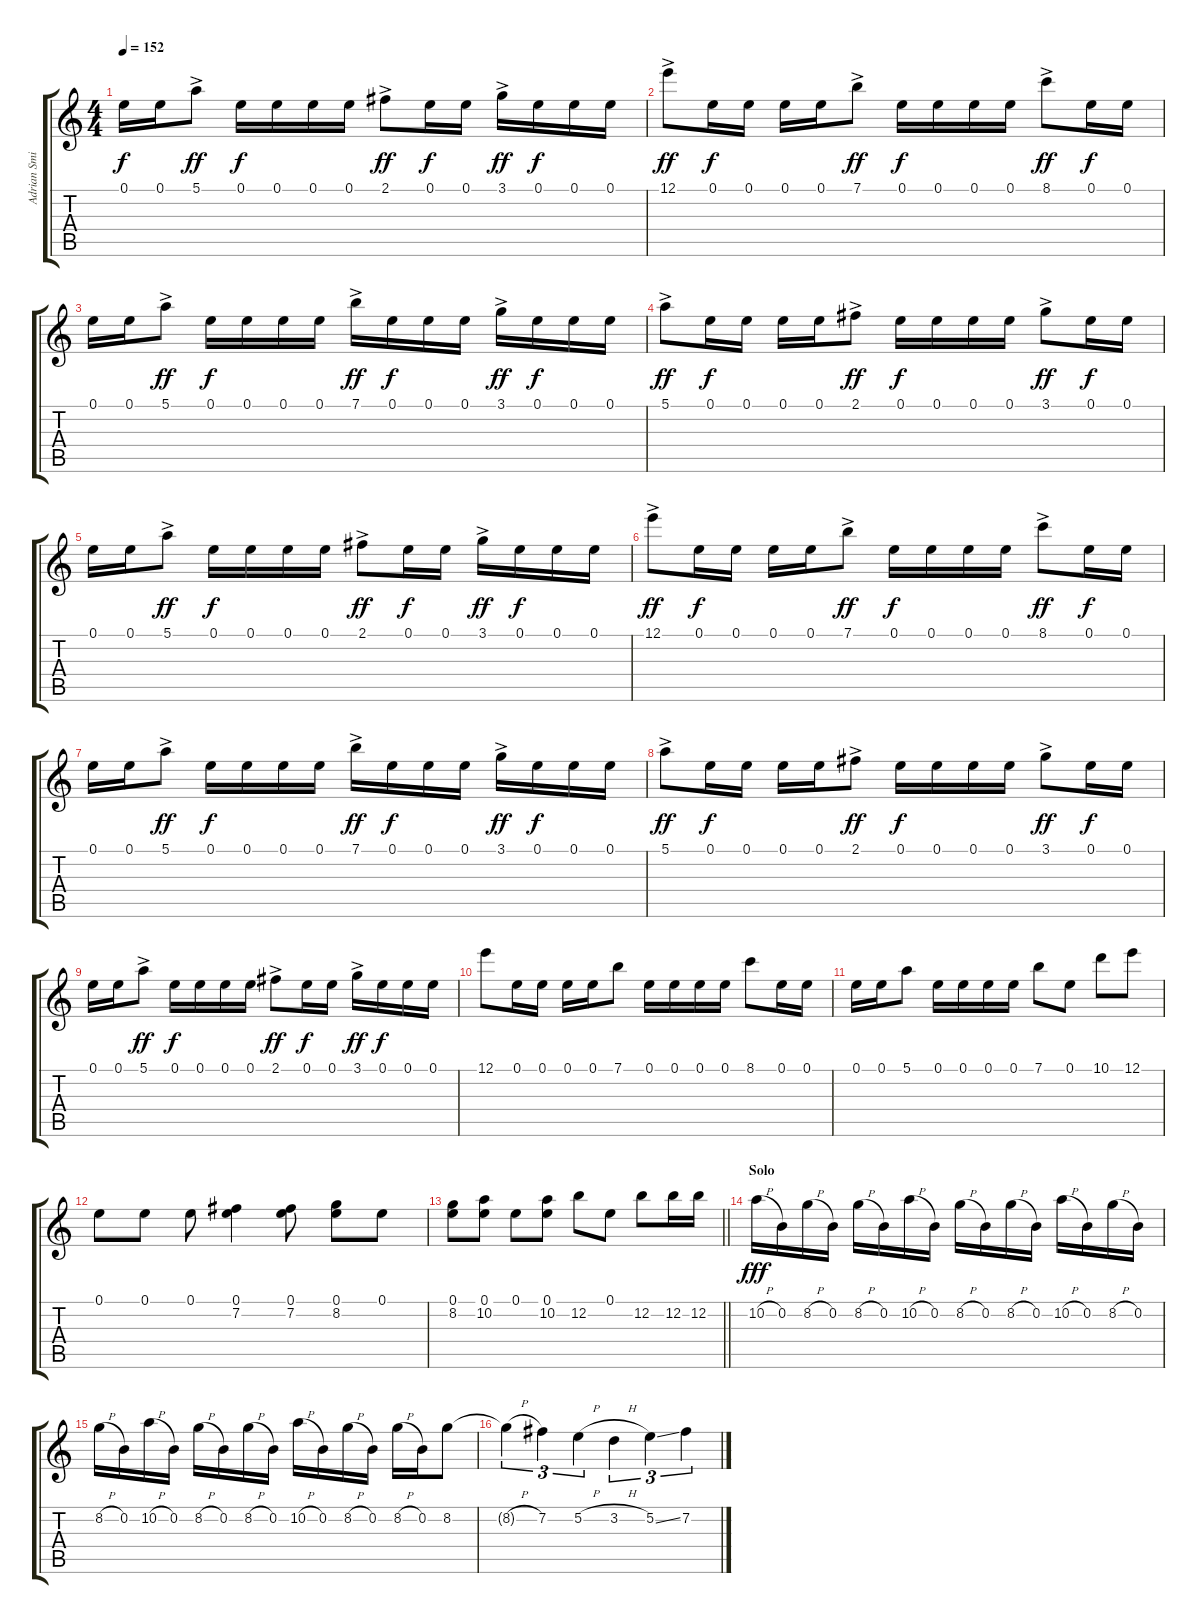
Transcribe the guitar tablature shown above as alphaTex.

\track ("Adrian Smith" "Adrian Smi") {instrument overdrivenguitar}
\staff {score tabs}
\tuning (E4 B3 G3 D3 A2 E2) {hide}
\ts (4 4)
\tempo 152
\clef g2
\ks c
0.1.16{dy f} 0.1.16 5.1{ac}.8{dy ff} 0.1.16{dy f} 0.1.16 0.1.16 0.1.16 2.1{ac}.8{dy ff} 0.1.16{dy f} 0.1.16 3.1{ac}.16{dy ff} 0.1.16{dy f} 0.1.16 0.1.16 |
12.1{ac}.8{dy ff} 0.1.16{dy f} 0.1.16 0.1.16 0.1.16 7.1{ac}.8{dy ff} 0.1.16{dy f} 0.1.16 0.1.16 0.1.16 8.1{ac}.8{dy ff} 0.1.16{dy f} 0.1.16 |
0.1.16 0.1.16 5.1{ac}.8{dy ff} 0.1.16{dy f} 0.1.16 0.1.16 0.1.16 7.1{ac}.16{dy ff} 0.1.16{dy f} 0.1.16 0.1.16 3.1{ac}.16{dy ff} 0.1.16{dy f} 0.1.16 0.1.16 |
5.1{ac}.8{dy ff} 0.1.16{dy f} 0.1.16 0.1.16 0.1.16 2.1{ac}.8{dy ff} 0.1.16{dy f} 0.1.16 0.1.16 0.1.16 3.1{ac}.8{dy ff} 0.1.16{dy f} 0.1.16 |
0.1.16 0.1.16 5.1{ac}.8{dy ff} 0.1.16{dy f} 0.1.16 0.1.16 0.1.16 2.1{ac}.8{dy ff} 0.1.16{dy f} 0.1.16 3.1{ac}.16{dy ff} 0.1.16{dy f} 0.1.16 0.1.16 |
12.1{ac}.8{dy ff} 0.1.16{dy f} 0.1.16 0.1.16 0.1.16 7.1{ac}.8{dy ff} 0.1.16{dy f} 0.1.16 0.1.16 0.1.16 8.1{ac}.8{dy ff} 0.1.16{dy f} 0.1.16 |
0.1.16 0.1.16 5.1{ac}.8{dy ff} 0.1.16{dy f} 0.1.16 0.1.16 0.1.16 7.1{ac}.16{dy ff} 0.1.16{dy f} 0.1.16 0.1.16 3.1{ac}.16{dy ff} 0.1.16{dy f} 0.1.16 0.1.16 |
5.1{ac}.8{dy ff} 0.1.16{dy f} 0.1.16 0.1.16 0.1.16 2.1{ac}.8{dy ff} 0.1.16{dy f} 0.1.16 0.1.16 0.1.16 3.1{ac}.8{dy ff} 0.1.16{dy f} 0.1.16 |
0.1.16 0.1.16 5.1{ac}.8{dy ff} 0.1.16{dy f} 0.1.16 0.1.16 0.1.16 2.1{ac}.8{dy ff} 0.1.16{dy f} 0.1.16 3.1{ac}.16{dy ff} 0.1.16{dy f} 0.1.16 0.1.16 |
12.1.8 0.1.16 0.1.16 0.1.16 0.1.16 7.1.8 0.1.16 0.1.16 0.1.16 0.1.16 8.1.8 0.1.16 0.1.16 |
0.1.16 0.1.16 5.1.8 0.1.16 0.1.16 0.1.16 0.1.16 7.1.8 0.1.8 10.1.8 12.1.8 |
0.1.8 0.1.8 0.1.8 (0.1 7.2).4 (0.1 7.2).8 (0.1 8.2).8 0.1.8 |
\barLineRight lightlight
(0.1 8.2).8 (0.1 10.2).8 0.1.8 (0.1 10.2).8 12.2.8 0.1.8 12.2.8 12.2.16 12.2.16 |
\section ("" "Solo")
10.2{h}.16{dy fff} 0.2.16 8.2{h}.16 0.2.16 8.2{h}.16 0.2.16 10.2{h}.16 0.2.16 8.2{h}.16 0.2.16 8.2{h}.16 0.2.16 10.2{h}.16 0.2.16 8.2{h}.16 0.2.16 |
8.2{h}.16 0.2.16 10.2{h}.16 0.2.16 8.2{h}.16 0.2.16 8.2{h}.16 0.2.16 10.2{h}.16 0.2.16 8.2{h}.16 0.2.16 8.2{h}.16 0.2.16 8.2.8 |
8.2{h t}.4{tu (3 2)} 7.2.4{tu (3 2)} 5.2{h}.4{tu (3 2)} 3.2{h}.4{tu (3 2)} 5.2{ss}.4{tu (3 2)} 7.2{h}.4{tu (3 2)}
